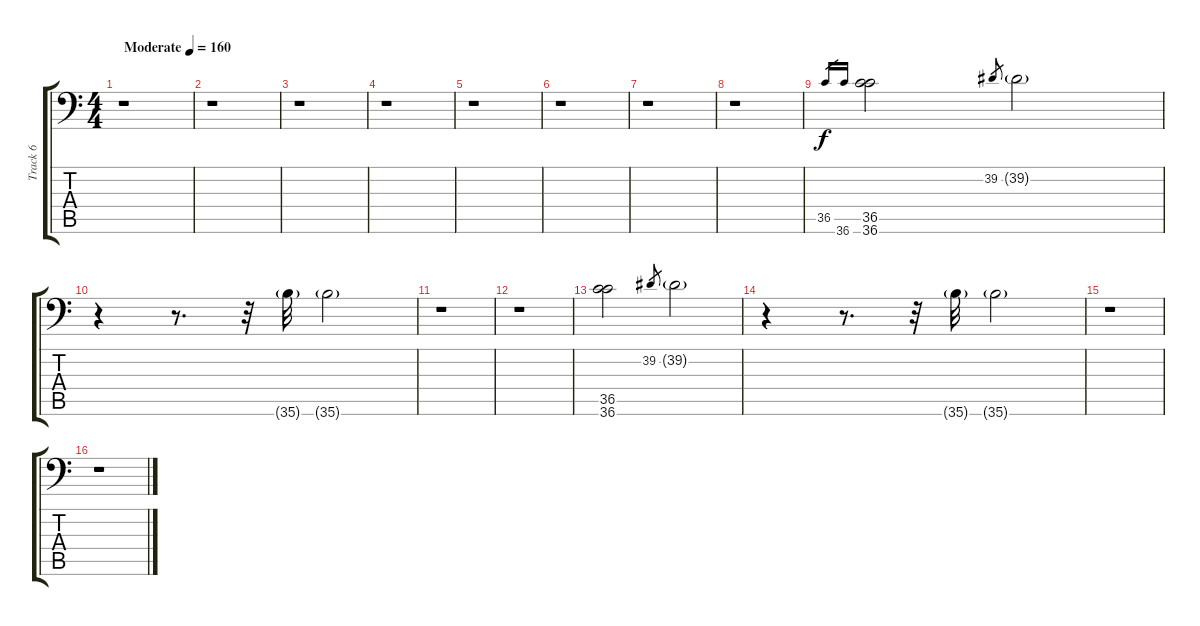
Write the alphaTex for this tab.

\track ("Track 6" "Track 6") {instrument acousticgrandpiano}
\staff {score tabs}
\tuning (C-1 C-1 C-1 C-1 C-1 C-1) {hide}
\ts (4 4)
\tempo (160 "Moderate")
\clef f4
\ks c
r.1{dy f instrument acousticgrandpiano} |
r.1 |
r.1 |
r.1 |
r.1 |
r.1 |
r.1 |
r.1 |
36.5.16{gr} 36.6.16{gr} (36.5 36.6).2 39.2.8{gr} 39.2{g}.2 |
r.4 r.8{d} r.32 35.6{g}.32 35.6{g}.2 |
r.1 |
r.1 |
(36.5 36.6).2 39.2.8{gr} 39.2{g}.2 |
r.4 r.8{d} r.32 35.6{g}.32 35.6{g}.2 |
r.1 |
r.1
